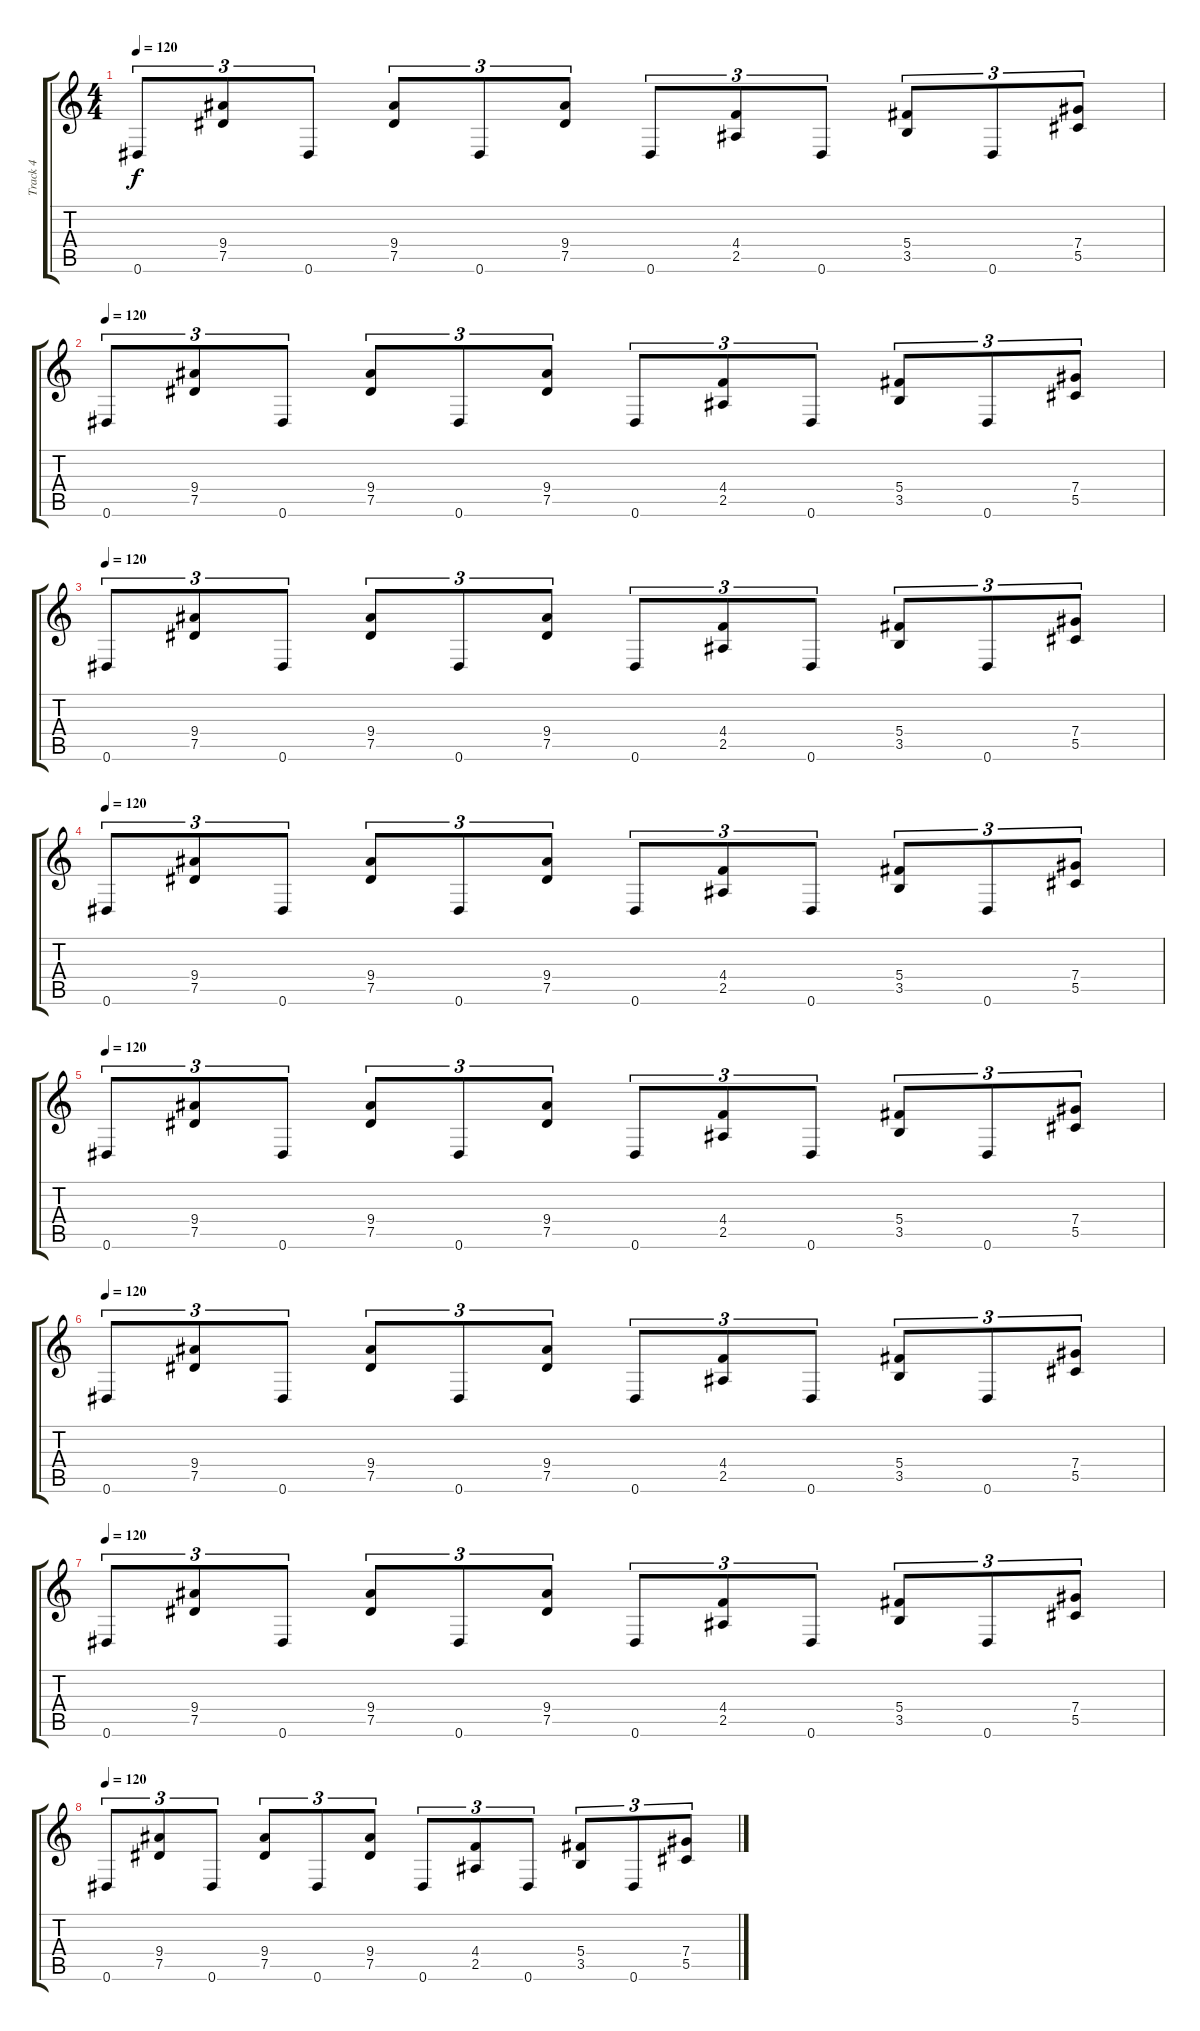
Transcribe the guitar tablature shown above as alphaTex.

\track ("Track 4" "Track 4") {instrument distortionguitar}
\staff {score tabs}
\tuning (Eb4 Bb3 Gb3 Db3 Ab2 Eb2) {hide}
\ts (4 4)
\tempo 120
\clef g2
\ks c
0.6.8{tu (3 2) dy f} (9.4 7.5).8{tu (3 2)} 0.6.8{tu (3 2)} (9.4 7.5).8{tu (3 2)} 0.6.8{tu (3 2)} (9.4 7.5).8{tu (3 2)} 0.6.8{tu (3 2)} (4.4 2.5).8{tu (3 2)} 0.6.8{tu (3 2)} (5.4 3.5).8{tu (3 2)} 0.6.8{tu (3 2)} (7.4 5.5).8{tu (3 2)} |
\tempo 120
0.6.8{tu (3 2)} (9.4 7.5).8{tu (3 2)} 0.6.8{tu (3 2)} (9.4 7.5).8{tu (3 2)} 0.6.8{tu (3 2)} (9.4 7.5).8{tu (3 2)} 0.6.8{tu (3 2)} (4.4 2.5).8{tu (3 2)} 0.6.8{tu (3 2)} (5.4 3.5).8{tu (3 2)} 0.6.8{tu (3 2)} (7.4 5.5).8{tu (3 2)} |
\tempo 120
0.6.8{tu (3 2)} (9.4 7.5).8{tu (3 2)} 0.6.8{tu (3 2)} (9.4 7.5).8{tu (3 2)} 0.6.8{tu (3 2)} (9.4 7.5).8{tu (3 2)} 0.6.8{tu (3 2)} (4.4 2.5).8{tu (3 2)} 0.6.8{tu (3 2)} (5.4 3.5).8{tu (3 2)} 0.6.8{tu (3 2)} (7.4 5.5).8{tu (3 2)} |
\tempo 120
0.6.8{tu (3 2)} (9.4 7.5).8{tu (3 2)} 0.6.8{tu (3 2)} (9.4 7.5).8{tu (3 2)} 0.6.8{tu (3 2)} (9.4 7.5).8{tu (3 2)} 0.6.8{tu (3 2)} (4.4 2.5).8{tu (3 2)} 0.6.8{tu (3 2)} (5.4 3.5).8{tu (3 2)} 0.6.8{tu (3 2)} (7.4 5.5).8{tu (3 2)} |
\tempo 120
0.6.8{tu (3 2)} (9.4 7.5).8{tu (3 2)} 0.6.8{tu (3 2)} (9.4 7.5).8{tu (3 2)} 0.6.8{tu (3 2)} (9.4 7.5).8{tu (3 2)} 0.6.8{tu (3 2)} (4.4 2.5).8{tu (3 2)} 0.6.8{tu (3 2)} (5.4 3.5).8{tu (3 2)} 0.6.8{tu (3 2)} (7.4 5.5).8{tu (3 2)} |
\tempo 120
0.6.8{tu (3 2)} (9.4 7.5).8{tu (3 2)} 0.6.8{tu (3 2)} (9.4 7.5).8{tu (3 2)} 0.6.8{tu (3 2)} (9.4 7.5).8{tu (3 2)} 0.6.8{tu (3 2)} (4.4 2.5).8{tu (3 2)} 0.6.8{tu (3 2)} (5.4 3.5).8{tu (3 2)} 0.6.8{tu (3 2)} (7.4 5.5).8{tu (3 2)} |
\tempo 120
0.6.8{tu (3 2)} (9.4 7.5).8{tu (3 2)} 0.6.8{tu (3 2)} (9.4 7.5).8{tu (3 2)} 0.6.8{tu (3 2)} (9.4 7.5).8{tu (3 2)} 0.6.8{tu (3 2)} (4.4 2.5).8{tu (3 2)} 0.6.8{tu (3 2)} (5.4 3.5).8{tu (3 2)} 0.6.8{tu (3 2)} (7.4 5.5).8{tu (3 2)} |
\tempo 120
0.6.8{tu (3 2)} (9.4 7.5).8{tu (3 2)} 0.6.8{tu (3 2)} (9.4 7.5).8{tu (3 2)} 0.6.8{tu (3 2)} (9.4 7.5).8{tu (3 2)} 0.6.8{tu (3 2)} (4.4 2.5).8{tu (3 2)} 0.6.8{tu (3 2)} (5.4 3.5).8{tu (3 2)} 0.6.8{tu (3 2)} (7.4 5.5).8{tu (3 2)}
